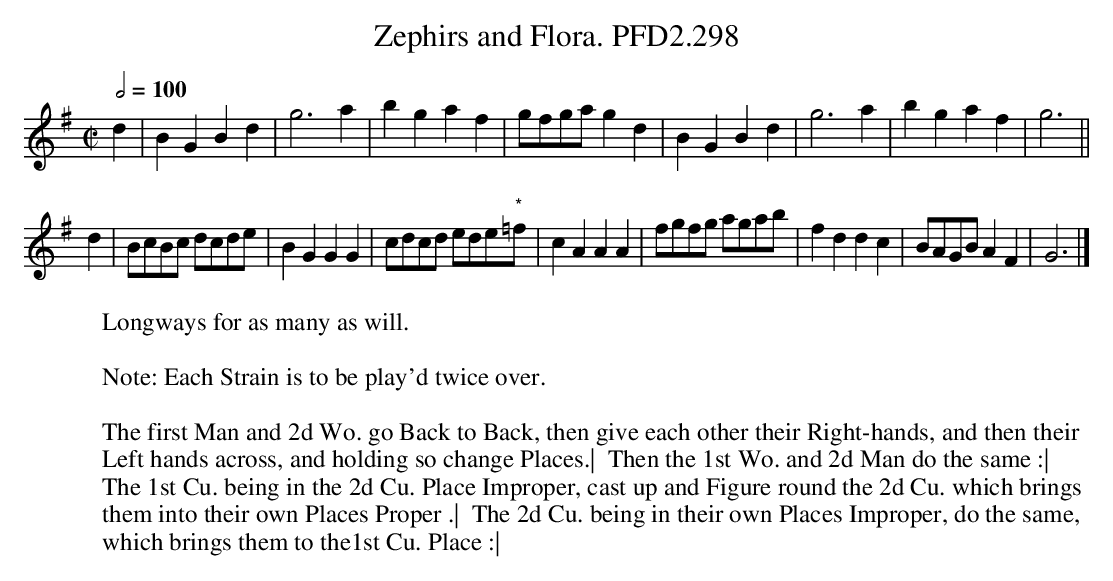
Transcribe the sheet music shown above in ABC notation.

X:1
T:Zephirs and Flora. PFD2.298
W:Longways for as many as will.
L:1/4
M:C|
Q:1/2=100
K:G
d|BGBd|g3a|bgaf|g/f/g/a/ gd|BGBd|g3a|bgaf|g3 ||
d|B/c/B/c/ d/c/d/e/|BGGG|c/d/c/d/ e/d/e/"*"=f/|cAAA|f/g/f/g/ a/g/a/b/|fddc|B/A/G/B/ AF|G3 |]
W:
W: Note: Each Strain is to be play'd twice over.
W:
W: The first Man and 2d Wo. go Back to Back, then give each other their Right-hands, and then their
W: Left hands across, and holding so change Places.|  Then the 1st Wo. and 2d Man do the same :|
W: The 1st Cu. being in the 2d Cu. Place Improper, cast up and Figure round the 2d Cu. which brings
W: them into their own Places Proper .|  The 2d Cu. being in their own Places Improper, do the same,
W: which brings them to the1st Cu. Place :|
